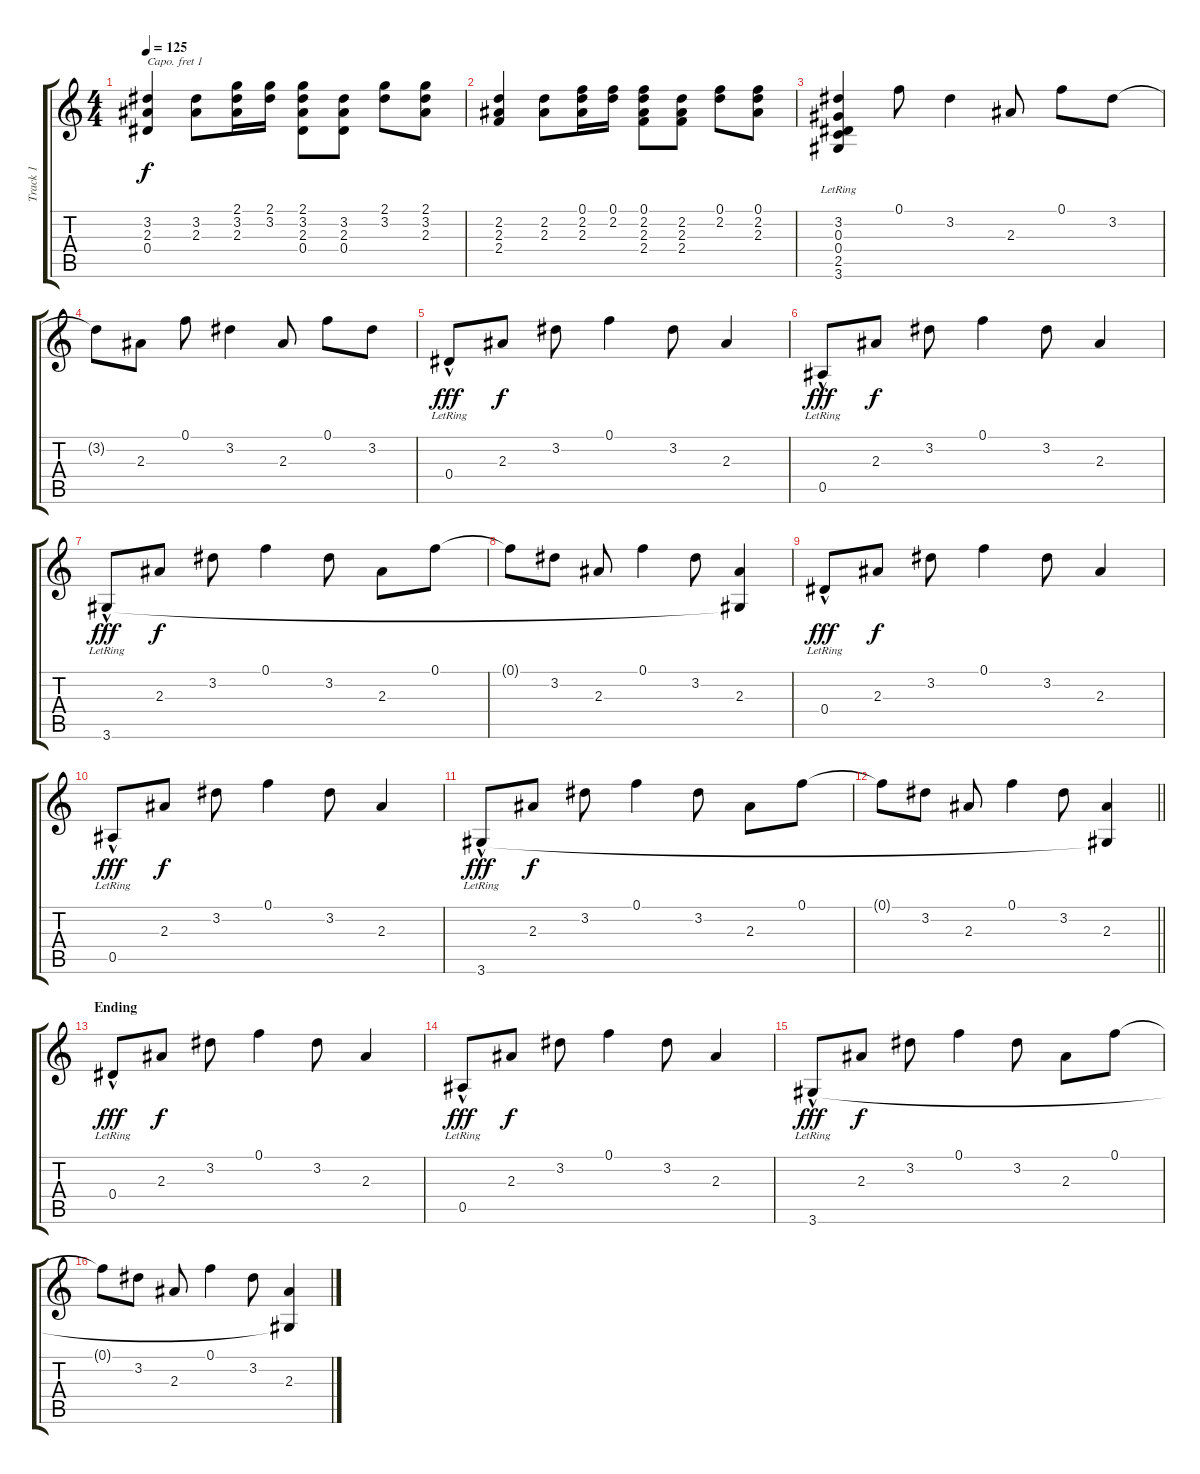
\track ("Track 1" "Track 1") {instrument acousticguitarsteel}
\staff {score tabs}
\capo 1
\tuning (E4 B3 G3 D3 A2 E2) {hide}
\ts (4 4)
\tempo 125
\clef g2
\ks c
(3.2 2.3 0.4).4{dy f} (3.2 2.3).8 (2.1 3.2 2.3).16 (2.1 3.2).16 (2.1 3.2 2.3 0.4).8 (3.2 2.3 0.4).8 (2.1 3.2).8 (2.1 3.2 2.3).8 |
(2.2 2.3 2.4).4 (2.2 2.3).8 (0.1 2.2 2.3).16 (0.1 2.2).16 (0.1 2.2 2.3 2.4).8 (2.2 2.3 2.4).8 (0.1 2.2).8 (0.1 2.2 2.3).8 |
(3.2{lr} 0.3{lr} 0.4{lr} 2.5{lr} 3.6{lr}).4 0.1.8 3.2.4 2.3.8 0.1.8 3.2.8 |
3.2{t}.8 2.3.8 0.1.8 3.2.4 2.3.8 0.1.8 3.2.8 |
0.4{hac lr}.8{dy fff} 2.3.8{dy f} 3.2.8 0.1.4 3.2.8 2.3.4 |
0.5{hac lr}.8{dy fff} 2.3.8{dy f} 3.2.8 0.1.4 3.2.8 2.3.4 |
3.6{hac lr}.8{dy fff} 2.3.8{dy f} 3.2.8 0.1.4 3.2.8 2.3.8 0.1.8 |
0.1{t}.8 3.2.8 2.3.8 0.1.4 3.2.8 (2.3 3.6{t}).4 |
0.4{hac lr}.8{dy fff} 2.3.8{dy f} 3.2.8 0.1.4 3.2.8 2.3.4 |
0.5{hac lr}.8{dy fff} 2.3.8{dy f} 3.2.8 0.1.4 3.2.8 2.3.4 |
3.6{hac lr}.8{dy fff} 2.3.8{dy f} 3.2.8 0.1.4 3.2.8 2.3.8 0.1.8 |
\barLineRight lightlight
0.1{t}.8 3.2.8 2.3.8 0.1.4 3.2.8 (2.3 3.6{t}).4 |
\section ("" "Ending")
0.4{hac lr}.8{dy fff} 2.3.8{dy f} 3.2.8 0.1.4 3.2.8 2.3.4 |
0.5{hac lr}.8{dy fff} 2.3.8{dy f} 3.2.8 0.1.4 3.2.8 2.3.4 |
3.6{hac lr}.8{dy fff} 2.3.8{dy f} 3.2.8 0.1.4 3.2.8 2.3.8 0.1.8 |
0.1{t}.8 3.2.8 2.3.8 0.1.4 3.2.8 (2.3 3.6{t}).4
